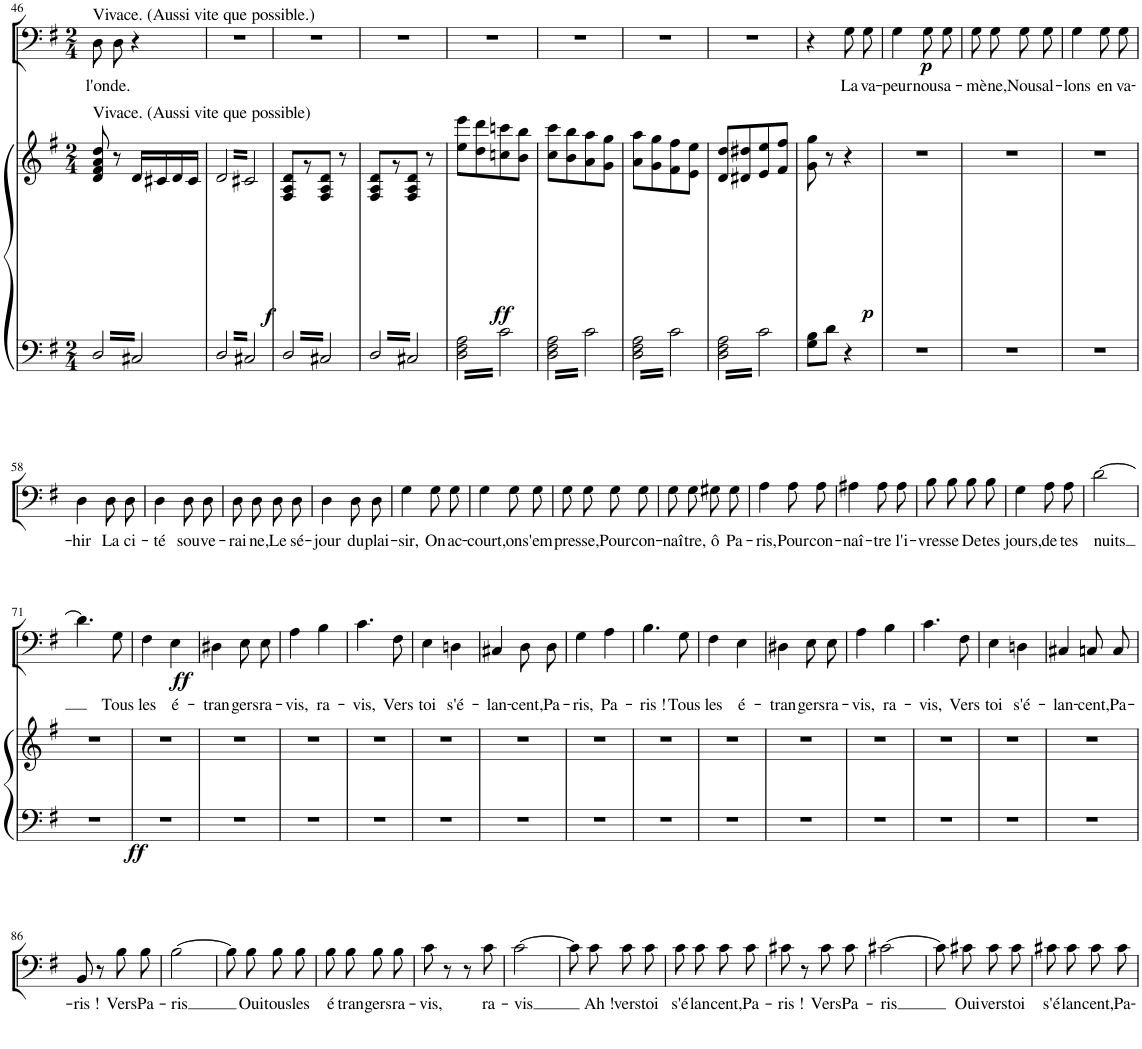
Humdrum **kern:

**kern	**kern	**dynam	**kern	**text	**dynam
*part2	*part2	*part2	*part1	*part1	*part1
*staff3	*staff2	*staff2/3	*staff1	*staff1	*staff1
*I"Piano	*	*	*I"Basses	*	*
*I'Pno	*	*	*	*	*
!!LO:PB:g=z
*clefF4	*clefG2	*	*clefF4	*	*
*k[f#]	*k[f#]	*	*k[f#]	*	*
*M2/4	*M2/4	*	*M2/4	*	*
=46	=46	=46	=46	=46	=46
!	!	!	!LO:TX:a:t=Vivace. (Aussi vite que possible.)	!	!
!	!LO:TX:a:t=Vivace. (Aussi vite que possible)	!	!	!	!
!	!	!	!	!LO:LY:b	!
6.D/	8d/ 8f#/ 8a/ 8dd/	.	8D\L	l'on-	.
!	!	!	!	!LO:LY:b	!
.	8r	.	8D\J	-de.	.
!	!	!LO:DY:b	!	!	!
6.C#X/	16d/LL	f	4r	.	.
.	16c#X/	.	.	.	.
.	16d/	.	.	.	.
.	16c#/JJ	.	.	.	.
=47	=47	=47	=47	=47	=47
*	*tremolo	*	*	*	*
6.D/	32d/LLL	.	2r	.	.
.	32c#X/	.	.	.	.
.	32d/	.	.	.	.
.	32c#X/	.	.	.	.
.	32d/	.	.	.	.
.	32c#X/	.	.	.	.
.	32d/	.	.	.	.
.	32c#X/	.	.	.	.
6.C#X/	32d/	.	.	.	.
.	32c#X/	.	.	.	.
.	32d/	.	.	.	.
.	32c#X/	.	.	.	.
.	32d/	.	.	.	.
.	32c#X/	.	.	.	.
.	32d/	.	.	.	.
.	32c#X/JJJ	.	.	.	.
*	*Xtremolo	*	*	*	*
=48	=48	=48	=48	=48	=48
6.D/	8F#/ 8A/ 8d/L	.	2r	.	.
.	.	.	.	.	.
.	.	.	.	.	.
.	.	.	.	.	.
.	8r	.	.	.	.
.	.	.	.	.	.
.	.	.	.	.	.
.	.	.	.	.	.
6.C#X/	8F#/ 8A/ 8d/J	.	.	.	.
.	8r	.	.	.	.
=49	=49	=49	=49	=49	=49
6.D/	8F#/ 8A/ 8d/L	.	2r	.	.
.	8r	.	.	.	.
6.C#X/	8F#/ 8A/ 8d/J	.	.	.	.
.	8r	.	.	.	.
=50	=50	=50	=50	=50	=50
!	!	!LO:DY:b	!	!	!
6.D\ 6.F#\ 6.A\	8ee\ 8eee\L	ff	2r	.	.
.	8dd\ 8ddd\	.	.	.	.
6.c\	8ccn\ 8cccn\	.	.	.	.
.	8b\ 8bb\J	.	.	.	.
=51	=51	=51	=51	=51	=51
6.D\ 6.F#\ 6.A\	8cc\ 8ccc\L	.	2r	.	.
.	8b\ 8bb\	.	.	.	.
6.c\	8a\ 8aa\	.	.	.	.
.	8g\ 8gg\J	.	.	.	.
=52	=52	=52	=52	=52	=52
6.D\ 6.F#\ 6.A\	8a\ 8aa\L	.	2r	.	.
.	8g\ 8gg\	.	.	.	.
6.c\	8f#\ 8ff#\	.	.	.	.
.	8e\ 8ee\J	.	.	.	.
=53	=53	=53	=53	=53	=53
6.D\ 6.F#\ 6.A\	8d/ 8dd/L	.	2r	.	.
.	8d#X/ 8dd#X/	.	.	.	.
6.c\	8e/ 8ee/	.	.	.	.
.	8f#/ 8ff#/J	.	.	.	.
=54	=54	=54	=54	=54	=54
8G\ 8B\L	8g\ 8gg\	.	4r	.	.
!	!	!LO:DY:b	!	!	!
8d\J	8r	p	.	.	.
!	!	!	!	!LO:LY:b	!LO:DY:b
4r	4r	.	8G\L	La	p
!	!	!	!	!LO:LY:b	!
.	.	.	8G\J	va-	.
=55	=55	=55	=55	=55	=55
!	!	!	!	!LO:LY:b	!
2r	2r	.	4G\	-peur	.
!	!	!	!	!LO:LY:b	!
.	.	.	8G\L	nous	.
!	!	!	!	!LO:LY:b	!
.	.	.	8G\J	a-	.
=56	=56	=56	=56	=56	=56
!	!	!	!	!LO:LY:b	!
2r	2r	.	8G\L	-mè-	.
!	!	!	!	!LO:LY:b	!
.	.	.	8G\J	-ne,	.
!	!	!	!	!LO:LY:b	!
.	.	.	8G\L	Nous	.
!	!	!	!	!LO:LY:b	!
.	.	.	8G\J	al-	.
=57	=57	=57	=57	=57	=57
!	!	!	!	!LO:LY:b	!
2r	2r	.	4G\	-lons	.
!	!	!	!	!LO:LY:b	!
.	.	.	8G\L	en-	.
!	!	!	!	!LO:LY:b	!
.	.	.	8G\J	-va-	.
!!LO:LB:g=z
=58	=58	=58	=58	=58	=58
!	!	!	!	!LO:LY:b	!
2r	2r	.	4D\	-hir	.
!	!	!	!	!LO:LY:b	!
.	.	.	8D\L	La	.
!	!	!	!	!LO:LY:b	!
.	.	.	8D\J	ci-	.
=59	=59	=59	=59	=59	=59
!	!	!	!	!LO:LY:b	!
2r	2r	.	4D\	-té	.
!	!	!	!	!LO:LY:b	!
.	.	.	8D\L	sou-	.
!	!	!	!	!LO:LY:b	!
.	.	.	8D\J	-ve-	.
=60	=60	=60	=60	=60	=60
!	!	!	!	!LO:LY:b	!
2r	2r	.	8D\L	-rai-	.
!	!	!	!	!LO:LY:b	!
.	.	.	8D\J	-ne,	.
!	!	!	!	!LO:LY:b	!
.	.	.	8D\L	Le	.
!	!	!	!	!LO:LY:b	!
.	.	.	8D\J	sé-	.
=61	=61	=61	=61	=61	=61
!	!	!	!	!LO:LY:b	!
2r	2r	.	4D\	-jour	.
!	!	!	!	!LO:LY:b	!
.	.	.	8D\L	du	.
!	!	!	!	!LO:LY:b	!
.	.	.	8D\J	plai-	.
=62	=62	=62	=62	=62	=62
!	!	!	!	!LO:LY:b	!
2r	2r	.	4G\	-sir,	.
!	!	!	!	!LO:LY:b	!
.	.	.	8G\L	On	.
!	!	!	!	!LO:LY:b	!
.	.	.	8G\J	ac-	.
=63	=63	=63	=63	=63	=63
!	!	!	!	!LO:LY:b	!
2r	2r	.	4G\	-court,	.
!	!	!	!	!LO:LY:b	!
.	.	.	8G\L	on	.
!	!	!	!	!LO:LY:b	!
.	.	.	8G\J	s'em-	.
=64	=64	=64	=64	=64	=64
!	!	!	!	!LO:LY:b	!
2r	2r	.	8G\L	-pres-	.
!	!	!	!	!LO:LY:b	!
.	.	.	8G\J	-se,	.
!	!	!	!	!LO:LY:b	!
.	.	.	8G\L	Pour	.
!	!	!	!	!LO:LY:b	!
.	.	.	8G\J	con-	.
=65	=65	=65	=65	=65	=65
!	!	!	!	!LO:LY:b	!
2r	2r	.	8G\L	-naî-	.
!	!	!	!	!LO:LY:b	!
.	.	.	8G\J	-tre,	.
!	!	!	!	!LO:LY:b	!
.	.	.	8G#X\L	ô	.
!	!	!	!	!LO:LY:b	!
.	.	.	8G#\J	Pa-	.
=66	=66	=66	=66	=66	=66
!	!	!	!	!LO:LY:b	!
2r	2r	.	4A\	-ris,	.
!	!	!	!	!LO:LY:b	!
.	.	.	8A\L	Pour	.
!	!	!	!	!LO:LY:b	!
.	.	.	8A\J	con-	.
=67	=67	=67	=67	=67	=67
!	!	!	!	!LO:LY:b	!
2r	2r	.	4A#X\	-naî-	.
!	!	!	!	!LO:LY:b	!
.	.	.	8A#\L	-tre	.
!	!	!	!	!LO:LY:b	!
.	.	.	8A#\J	l'i-	.
=68	=68	=68	=68	=68	=68
!	!	!	!	!LO:LY:b	!
2r	2r	.	8B\L	-vres-	.
!	!	!	!	!LO:LY:b	!
.	.	.	8B\J	-se	.
!	!	!	!	!LO:LY:b	!
.	.	.	8B\L	De	.
!	!	!	!	!LO:LY:b	!
.	.	.	8B\J	tes	.
=69	=69	=69	=69	=69	=69
!	!	!	!	!LO:LY:b	!
2r	2r	.	4G\	jours,	.
!	!	!	!	!LO:LY:b	!
.	.	.	8A\L	de	.
!	!	!	!	!LO:LY:b	!
.	.	.	8A\J	tes	.
=70	=70	=70	=70	=70	=70
!	!	!	!	!LO:LY:b	!
2r	2r	.	[2d\	nuits	.
!!LO:LB:g=z
=71	=71	=71	=71	=71	=71
2r	2r	.	4.d\]	.	.
!	!	!	!	!LO:LY:b	!LO:DY:b
.	.	.	8G\	Tous	ff
=72	=72	=72	=72	=72	=72
!	!	!LO:DY:b=2	!	!LO:LY:b	!
2r	2r	ff	4F#\	les	.
!	!	!	!	!LO:LY:b	!
.	.	.	4E\	é-	.
=73	=73	=73	=73	=73	=73
!	!	!	!	!LO:LY:b	!
2r	2r	.	4D#X\	-tran-	.
!	!	!	!	!LO:LY:b	!
.	.	.	8E\L	-gers	.
!	!	!	!	!LO:LY:b	!
.	.	.	8E\J	ra-	.
=74	=74	=74	=74	=74	=74
!	!	!	!	!LO:LY:b	!
2r	2r	.	4A\	-vis,	.
!	!	!	!	!LO:LY:b	!
.	.	.	4B\	ra-	.
=75	=75	=75	=75	=75	=75
!	!	!	!	!LO:LY:b	!
2r	2r	.	4.c\	-vis,	.
!	!	!	!	!LO:LY:b	!
.	.	.	8F#\	Vers	.
=76	=76	=76	=76	=76	=76
!	!	!	!	!LO:LY:b	!
2r	2r	.	4E\	toi	.
!	!	!	!	!LO:LY:b	!
.	.	.	4Dn\	s'é-	.
=77	=77	=77	=77	=77	=77
!	!	!	!	!LO:LY:b	!
2r	2r	.	4C#X/	-lan-	.
!	!	!	!	!LO:LY:b	!
.	.	.	8D\L	-cent,	.
!	!	!	!	!LO:LY:b	!
.	.	.	8D\J	Pa-	.
=78	=78	=78	=78	=78	=78
!	!	!	!	!LO:LY:b	!
2r	2r	.	4G\	-ris,	.
!	!	!	!	!LO:LY:b	!
.	.	.	4A\	Pa-	.
=79	=79	=79	=79	=79	=79
!	!	!	!	!LO:LY:b	!
2r	2r	.	4.B\	-ris !	.
!	!	!	!	!LO:LY:b	!
.	.	.	8G\	Tous	.
=80	=80	=80	=80	=80	=80
!	!	!	!	!LO:LY:b	!
2r	2r	.	4F#\	les	.
!	!	!	!	!LO:LY:b	!
.	.	.	4E\	é-	.
=81	=81	=81	=81	=81	=81
!	!	!	!	!LO:LY:b	!
2r	2r	.	4D#X\	-tran-	.
!	!	!	!	!LO:LY:b	!
.	.	.	8E\L	-gers	.
!	!	!	!	!LO:LY:b	!
.	.	.	8E\J	ra-	.
=82	=82	=82	=82	=82	=82
!	!	!	!	!LO:LY:b	!
2r	2r	.	4A\	-vis,	.
!	!	!	!	!LO:LY:b	!
.	.	.	4B\	ra-	.
=83	=83	=83	=83	=83	=83
!	!	!	!	!LO:LY:b	!
2r	2r	.	4.c\	-vis,	.
!	!	!	!	!LO:LY:b	!
.	.	.	8F#\	Vers	.
=84	=84	=84	=84	=84	=84
!	!	!	!	!LO:LY:b	!
2r	2r	.	4E\	toi	.
!	!	!	!	!LO:LY:b	!
.	.	.	4Dn\	s'é-	.
=85	=85	=85	=85	=85	=85
!	!	!	!	!LO:LY:b	!
2r	2r	.	4C#X/	-lan-	.
!	!	!	!	!LO:LY:b	!
.	.	.	8Cn/L	-cent,	.
!	!	!	!	!LO:LY:b	!
.	.	.	8C/J	Pa-	.
!!LO:LB:g=z
=86	=86	=86	=86	=86	=86
!	!	!	!	!LO:LY:b	!
2r	2r	.	8BB/	-ris !	.
.	.	.	8r	.	.
!	!	!	!	!LO:LY:b	!
.	.	.	8B\L	Vers	.
!	!	!	!	!LO:LY:b	!
.	.	.	8B\J	Pa-	.
=87	=87	=87	=87	=87	=87
!	!	!	!	!LO:LY:b	!
2r	2r	.	[2B\	-ris	.
=88	=88	=88	=88	=88	=88
2r	2r	.	8B\L]	.	.
!	!	!	!	!LO:LY:b	!
.	.	.	8B\J	Oui	.
!	!	!	!	!LO:LY:b	!
.	.	.	8B\L	tous	.
!	!	!	!	!LO:LY:b	!
.	.	.	8B\J	les	.
=89	=89	=89	=89	=89	=89
!	!	!	!	!LO:LY:b	!
2r	2r	.	8B\L	é-	.
!	!	!	!	!LO:LY:b	!
.	.	.	8B\J	-tran-	.
!	!	!	!	!LO:LY:b	!
.	.	.	8B\L	-gers	.
!	!	!	!	!LO:LY:b	!
.	.	.	8B\J	ra-	.
=90	=90	=90	=90	=90	=90
!	!	!	!	!LO:LY:b	!
2r	2r	.	8c\	-vis,	.
.	.	.	8r	.	.
.	.	.	8r	.	.
!	!	!	!	!LO:LY:b	!
.	.	.	8c\	ra-	.
=91	=91	=91	=91	=91	=91
!	!	!	!	!LO:LY:b	!
2r	2r	.	[2c\	-vis	.
=92	=92	=92	=92	=92	=92
2r	2r	.	8c\L]	.	.
!	!	!	!	!LO:LY:b	!
.	.	.	8c\J	Ah !	.
!	!	!	!	!LO:LY:b	!
.	.	.	8c\L	vers	.
!	!	!	!	!LO:LY:b	!
.	.	.	8c\J	toi	.
=93	=93	=93	=93	=93	=93
!	!	!	!	!LO:LY:b	!
2r	2r	.	8c\L	s'é-	.
!	!	!	!	!LO:LY:b	!
.	.	.	8c\J	-lan-	.
!	!	!	!	!LO:LY:b	!
.	.	.	8c\L	-cent,	.
!	!	!	!	!LO:LY:b	!
.	.	.	8c\J	Pa-	.
=94	=94	=94	=94	=94	=94
!	!	!	!	!LO:LY:b	!
2r	2r	.	8c#X\	-ris !	.
.	.	.	8r	.	.
!	!	!	!	!LO:LY:b	!
.	.	.	8c#\L	Vers	.
!	!	!	!	!LO:LY:b	!
.	.	.	8c#\J	Pa-	.
=95	=95	=95	=95	=95	=95
!	!	!	!	!LO:LY:b	!
2r	2r	.	[2c#X\	-ris	.
=96	=96	=96	=96	=96	=96
2r	2r	.	8c#\L]	.	.
!	!	!	!	!LO:LY:b	!
.	.	.	8c#X\J	Oui	.
!	!	!	!	!LO:LY:b	!
.	.	.	8c#\L	vers	.
!	!	!	!	!LO:LY:b	!
.	.	.	8c#\J	toi	.
=97	=97	=97	=97	=97	=97
!	!	!	!	!LO:LY:b	!
2r	2r	.	8c#X\L	s'é-	.
!	!	!	!	!LO:LY:b	!
.	.	.	8c#\J	-lan-	.
!	!	!	!	!LO:LY:b	!
.	.	.	8c#\L	-cent,	.
!	!	!	!	!LO:LY:b	!
.	.	.	8c#\J	Pa-	.
=	=	=	=	=	=
*-	*-	*-	*-	*-	*-
